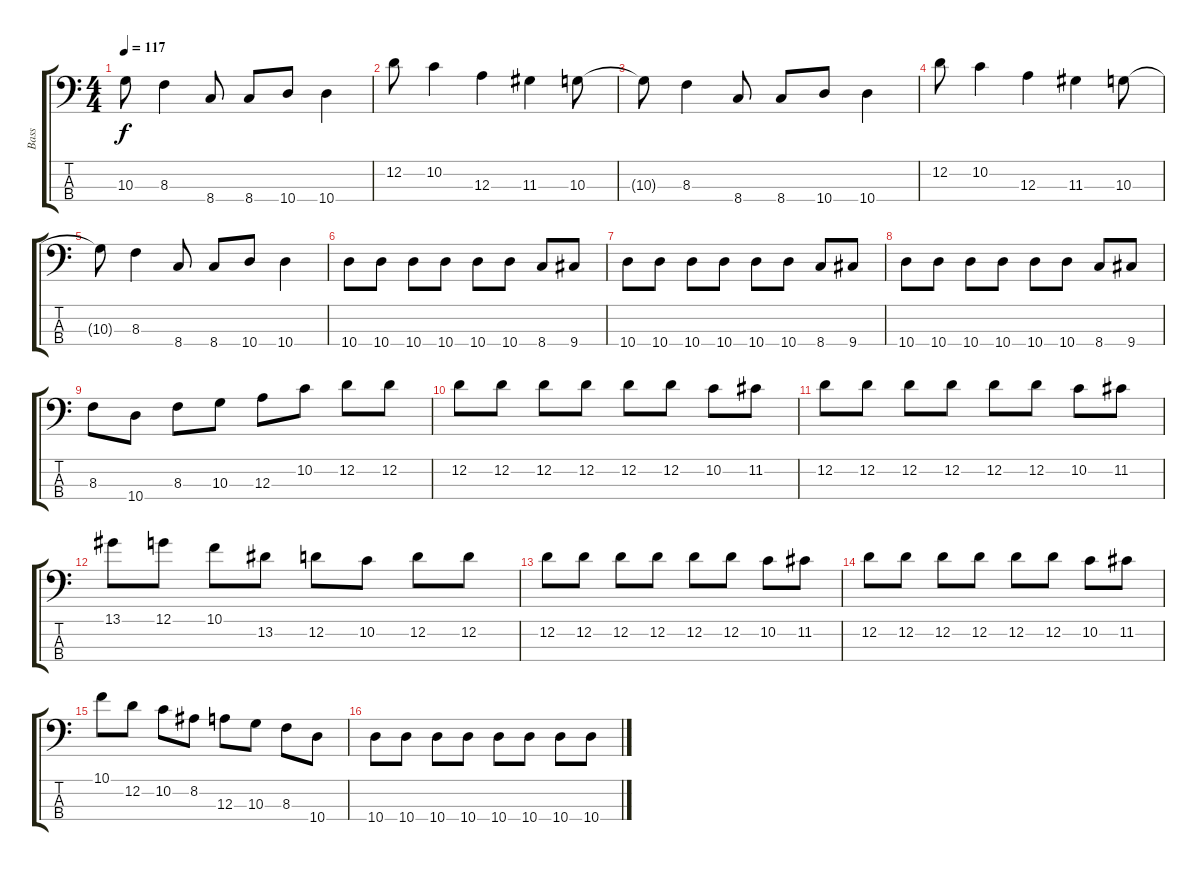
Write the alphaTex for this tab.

\track ("Bass" "Bass") {instrument electricbasspick}
\staff {score tabs}
\tuning (G2 D2 A1 E1) {hide}
\ts (4 4)
\tempo 117
\clef f4
\ks c
10.3{t}.8{dy f} 8.3.4 8.4.8 8.4.8 10.4.8 10.4.4 |
12.2.8 10.2.4 12.3.4 11.3.4 10.3.8 |
10.3{t}.8 8.3.4 8.4.8 8.4.8 10.4.8 10.4.4 |
12.2.8 10.2.4 12.3.4 11.3.4 10.3.8 |
10.3{t}.8 8.3.4 8.4.8 8.4.8 10.4.8 10.4.4 |
10.4.8 10.4.8 10.4.8 10.4.8 10.4.8 10.4.8 8.4.8 9.4.8 |
10.4.8 10.4.8 10.4.8 10.4.8 10.4.8 10.4.8 8.4.8 9.4.8 |
10.4.8 10.4.8 10.4.8 10.4.8 10.4.8 10.4.8 8.4.8 9.4.8 |
8.3.8 10.4.8 8.3.8 10.3.8 12.3.8 10.2.8 12.2.8 12.2.8 |
12.2.8 12.2.8 12.2.8 12.2.8 12.2.8 12.2.8 10.2.8 11.2.8 |
12.2.8 12.2.8 12.2.8 12.2.8 12.2.8 12.2.8 10.2.8 11.2.8 |
13.1.8 12.1.8 10.1.8 13.2.8 12.2.8 10.2.8 12.2.8 12.2.8 |
12.2.8 12.2.8 12.2.8 12.2.8 12.2.8 12.2.8 10.2.8 11.2.8 |
12.2.8 12.2.8 12.2.8 12.2.8 12.2.8 12.2.8 10.2.8 11.2.8 |
10.1.8 12.2.8 10.2.8 8.2.8 12.3.8 10.3.8 8.3.8 10.4.8 |
10.4.8 10.4.8 10.4.8 10.4.8 10.4.8 10.4.8 10.4.8 10.4.8
